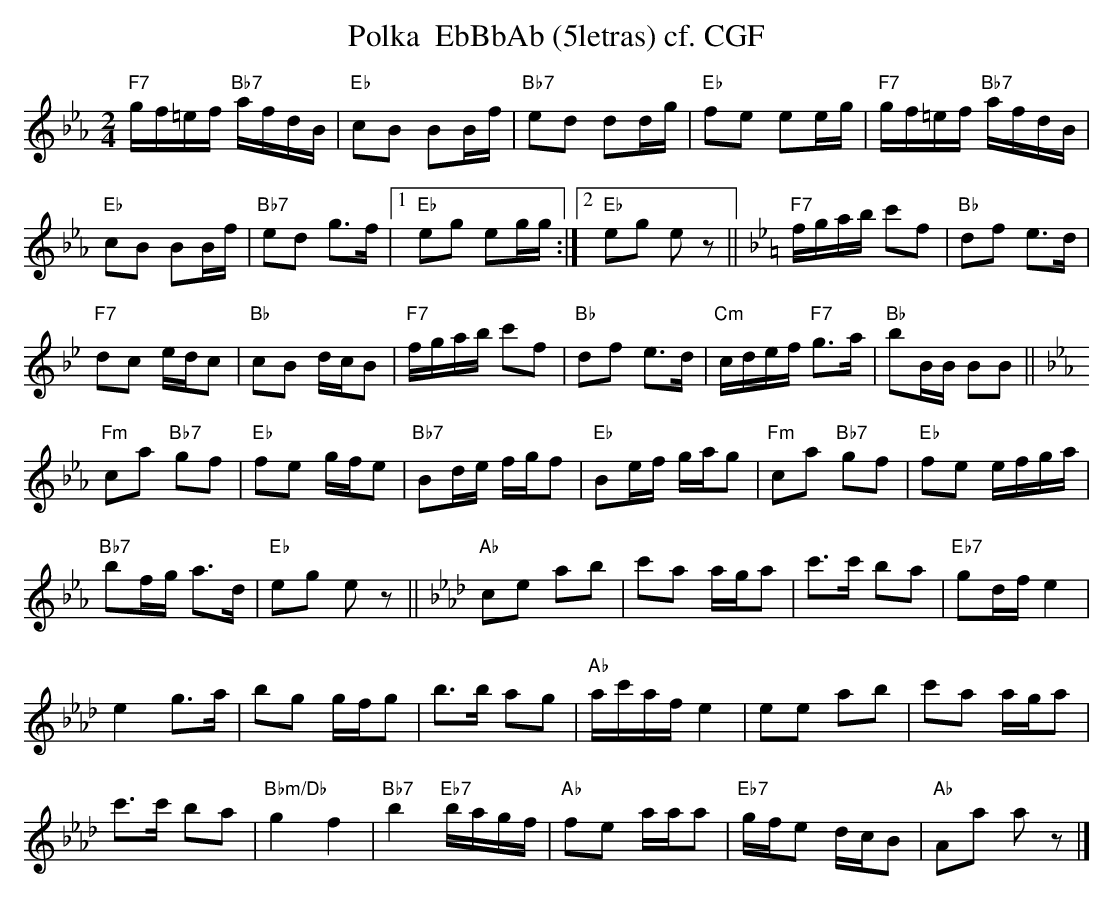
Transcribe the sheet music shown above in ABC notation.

X:1
T:Polka  EbBbAb (5letras) cf. CGF
M:2/4
L:1/16
K:Ebmaj%%MIDI gchordon
"F7"gf=ef "Bb7"afdB | "Eb"c2B2 B2Bf | "Bb7"e2d2 d2dg | "Eb"f2e2 e2eg | "F7"gf=ef "Bb7"afdB |
"Eb"c2B2 B2Bf | "Bb7"e2d2 g3f |1 "Eb"e2g2 e2gg :|2 "Eb"e2g2 e2z2 || [K:Bbmaj] "F7"fgab c'2f2 | "Bb"d2f2 e3d |
"F7"d2c2 edc2 | "Bb"c2B2 dcB2 | "F7"fgab c'2f2 | "Bb"d2f2 e3d | "Cm"cdef "F7"g3a | "Bb"b2BB B2B2 || [K:Ebmaj]
"Fm"c2a2 "Bb7"g2f2 | "Eb"f2e2 gfe2 | "Bb7"B2de fgf2 | "Eb"B2ef gag2 | "Fm"c2a2 "Bb7"g2f2 | "Eb"f2e2 efga |
"Bb7"b2fg a3d | "Eb"e2g2 e2z2 || [K:Abmaj] "Ab"c2e2 a2b2 | c'2a2 aga2 | c'3c' b2a2 | "Eb7"g2dfe4 |
e4 g3a | b2g2 gfg2 | b3b a2g2 | "Ab"ac'afe4 | e2e2 a2b2 | c'2a2 aga2 |
c'3c' b2a2 | "Bbm/Db"g4f4 | "Bb7"b4"Eb7"bagf | "Ab"f2e2 aaa2 | "Eb7"gfe2 dcB2 | "Ab"A2a2 a2z2 |]
